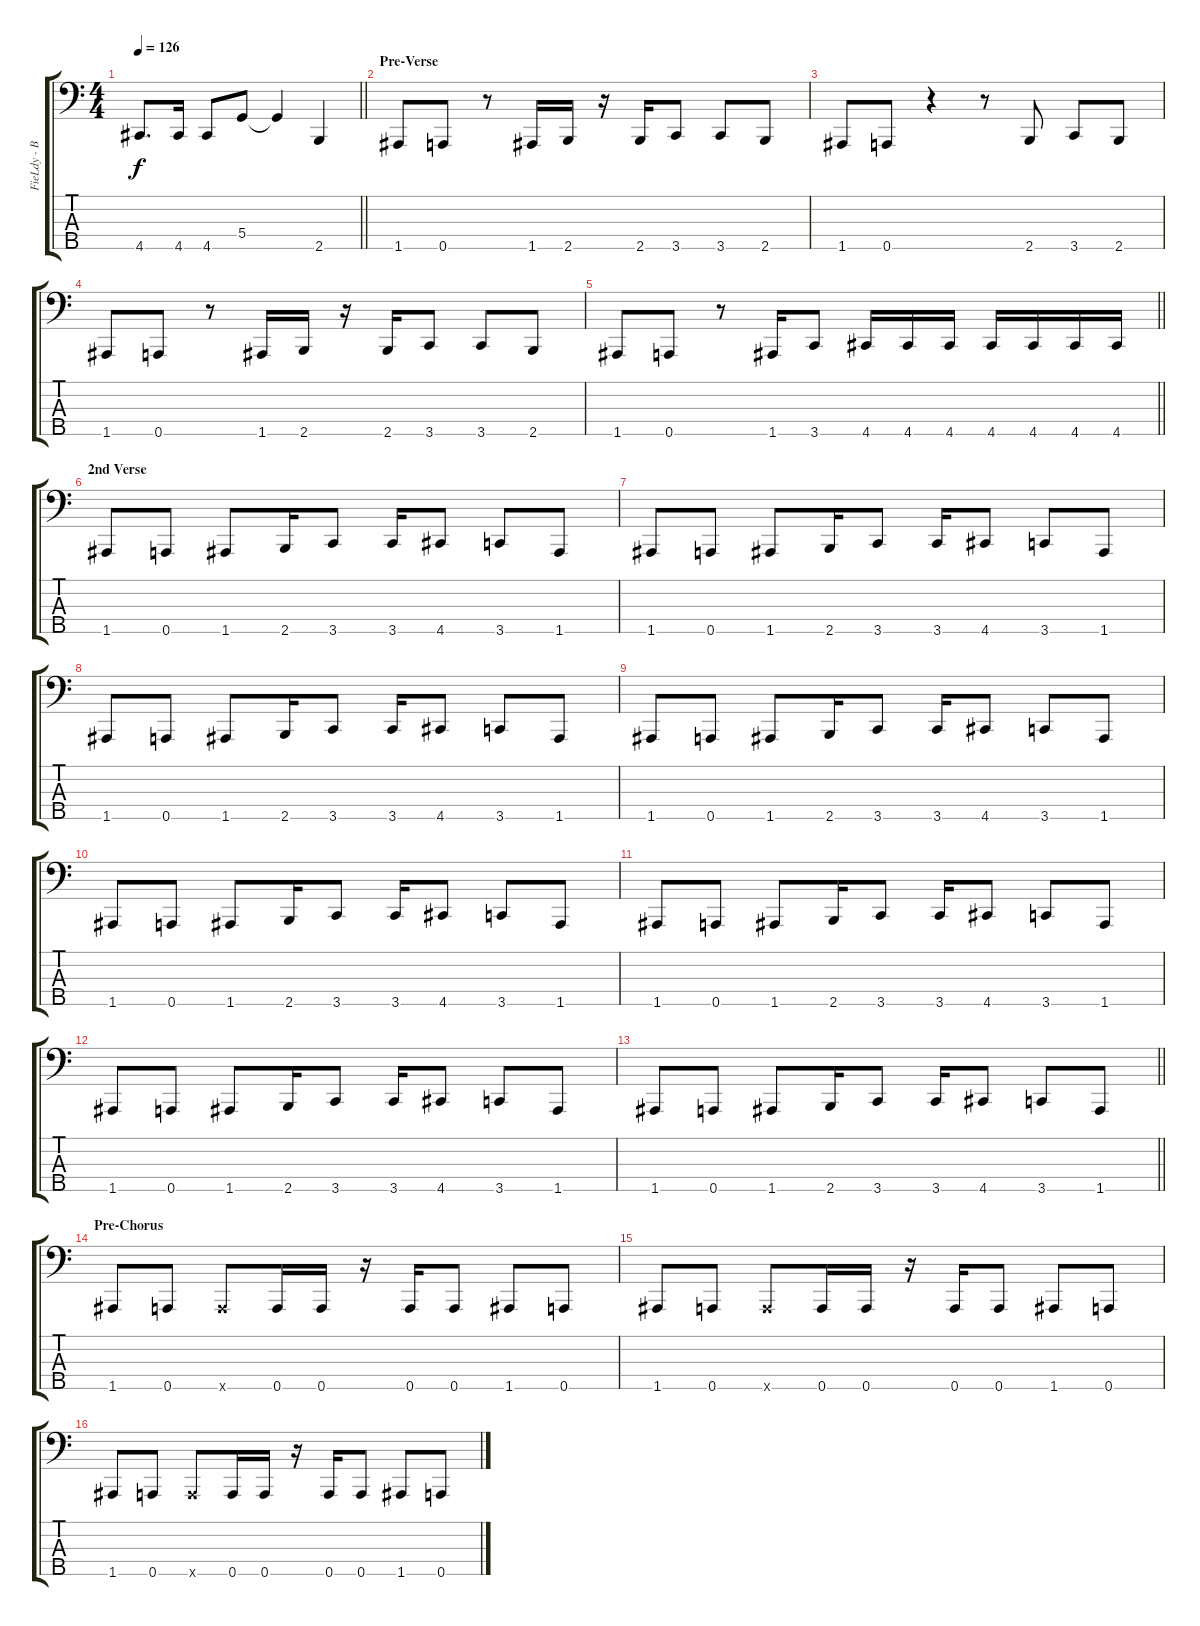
\track ("FieLdy - Bass" "FieLdy - B") {instrument slapbass1}
\staff {score tabs}
\tuning (F2 C2 G1 D1 A0) {hide}
\ts (4 4)
\tempo 126
\clef f4
\barLineRight lightlight
\ks c
4.5.8{d dy f} 4.5.16 4.5.8 5.4.8 5.4{t}.4 2.5.4 |
\section ("" "Pre-Verse")
1.5.8 0.5.8 r.8 1.5.16 2.5.16 r.16 2.5.16 3.5.8 3.5.8 2.5.8 |
1.5.8 0.5.8 r.4 r.8 2.5.8 3.5.8 2.5.8 |
1.5.8 0.5.8 r.8 1.5.16 2.5.16 r.16 2.5.16 3.5.8 3.5.8 2.5.8 |
\barLineRight lightlight
1.5.8 0.5.8 r.8 1.5.16 3.5.8 4.5.16 4.5.16 4.5.16 4.5.16 4.5.16 4.5.16 4.5.16 |
\section ("" "2nd Verse")
1.5.8 0.5.8 1.5.8 2.5.16 3.5.8 3.5.16 4.5.8 3.5.8 1.5.8 |
1.5.8 0.5.8 1.5.8 2.5.16 3.5.8 3.5.16 4.5.8 3.5.8 1.5.8 |
1.5.8 0.5.8 1.5.8 2.5.16 3.5.8 3.5.16 4.5.8 3.5.8 1.5.8 |
1.5.8 0.5.8 1.5.8 2.5.16 3.5.8 3.5.16 4.5.8 3.5.8 1.5.8 |
1.5.8 0.5.8 1.5.8 2.5.16 3.5.8 3.5.16 4.5.8 3.5.8 1.5.8 |
1.5.8 0.5.8 1.5.8 2.5.16 3.5.8 3.5.16 4.5.8 3.5.8 1.5.8 |
1.5.8 0.5.8 1.5.8 2.5.16 3.5.8 3.5.16 4.5.8 3.5.8 1.5.8 |
\barLineRight lightlight
1.5.8 0.5.8 1.5.8 2.5.16 3.5.8 3.5.16 4.5.8 3.5.8 1.5.8 |
\section ("" "Pre-Chorus")
1.5.8 0.5.8 0.5{x}.8 0.5.16 0.5.16 r.16 0.5.16 0.5.8 1.5.8 0.5.8 |
1.5.8 0.5.8 0.5{x}.8 0.5.16 0.5.16 r.16 0.5.16 0.5.8 1.5.8 0.5.8 |
1.5.8 0.5.8 0.5{x}.8 0.5.16 0.5.16 r.16 0.5.16 0.5.8 1.5.8 0.5.8
